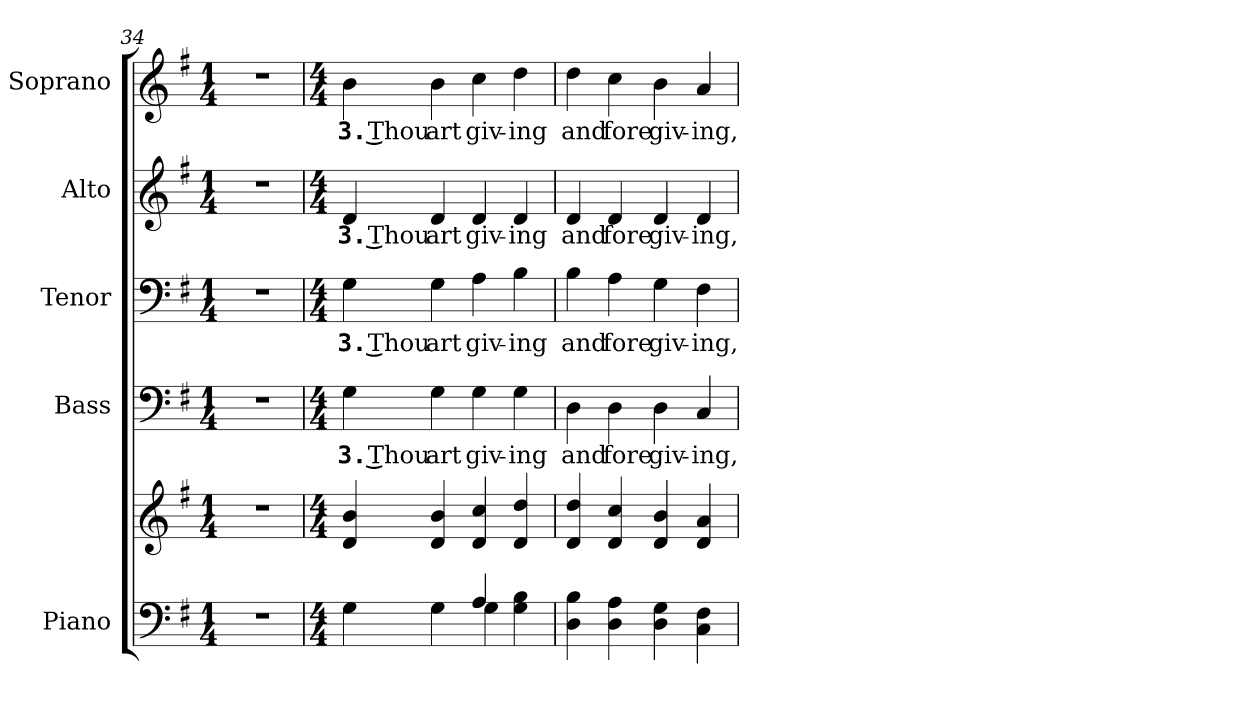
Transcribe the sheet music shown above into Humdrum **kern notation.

**kern	**kern	**kern	**text	**kern	**text	**kern	**text	**kern	**text
*part5	*part5	*part4	*part4	*part3	*part3	*part2	*part2	*part1	*part1
*staff6	*staff5	*staff4	*staff4	*staff3	*staff3	*staff2	*staff2	*staff1	*staff1
*I"Piano	*	*I"Bass	*	*I"Tenor	*	*I"Alto	*	*I"Soprano	*
*I'Pno.	*	*I'B.	*	*I'T.	*	*I'A.	*	*I'S.	*
*clefF4	*clefG2	*clefF4	*	*clefF4	*	*clefG2	*	*clefG2	*
*k[f#]	*k[f#]	*k[f#]	*	*k[f#]	*	*k[f#]	*	*k[f#]	*
*G:	*G:	*G:	*	*G:	*	*G:	*	*G:	*
*M1/4	*M1/4	*M1/4	*	*M1/4	*	*M1/4	*	*M1/4	*
=34	=34	=34	=34	=34	=34	=34	=34	=34	=34
!LO:N:vis=1	!LO:N:vis=1	!LO:N:vis=1	!	!LO:N:vis=1	!	!LO:N:vis=1	!	!LO:N:vis=1	!
4r	4r	4r	.	4r	.	4r	.	4r	.
!!LO:PB:g=z
=35	=35	=35	=35	=35	=35	=35	=35	=35	=35
*M4/4	*M4/4	*M4/4	*	*M4/4	*	*M4/4	*	*M4/4	*
*^	*	*	*	*	*	*	*	*	*
!	!	!	!	!LO:LY:b:color=#000000	!	!	!	!	!	!
!	!	!	!	!	!	!LO:LY:b:color=#000000	!	!	!	!
!	!	!	!	!	!	!	!	!LO:LY:b:color=#000000	!	!
!	!	!	!	!	!	!	!	!	!	!LO:LY:b:color=#000000
4Gi\	2ryy	4di/ 4bi	4Gi\	3. Thou	4Gi\	3. Thou	4di/	3. Thou	4bi\	3. Thou
!	!	!	!	!LO:LY:b:color=#000000	!	!	!	!	!	!
!	!	!	!	!	!	!LO:LY:b:color=#000000	!	!	!	!
!	!	!	!	!	!	!	!	!LO:LY:b:color=#000000	!	!
!	!	!	!	!	!	!	!	!	!	!LO:LY:b:color=#000000
4Gi\	.	4di/ 4bi	4Gi\	art	4Gi\	art	4di/	art	4bi\	art
!	!	!	!	!LO:LY:b:color=#000000	!	!	!	!	!	!
!	!	!	!	!	!	!LO:LY:b:color=#000000	!	!	!	!
!	!	!	!	!	!	!	!	!LO:LY:b:color=#000000	!	!
!	!	!	!	!	!	!	!	!	!	!LO:LY:b:color=#000000
4Ai/	4Gi\	4di/ 4cci	4Gi\	giv-	4Ai\	giv-	4di/	giv-	4cci\	giv-
!	!	!	!	!LO:LY:b:color=#000000	!	!	!	!	!	!
!	!	!	!	!	!	!LO:LY:b:color=#000000	!	!	!	!
!	!	!	!	!	!	!	!	!LO:LY:b:color=#000000	!	!
!	!	!	!	!	!	!	!	!	!	!LO:LY:b:color=#000000
4Gi\ 4Bi	4ryy	4di/ 4ddi	4Gi\	-ing	4Bi\	-ing	4di/	-ing	4ddi\	-ing
*v	*v	*	*	*	*	*	*	*	*	*
=36	=36	=36	=36	=36	=36	=36	=36	=36	=36
*^	*	*	*	*	*	*	*	*	*
!	!	!	!	!LO:LY:b:color=#000000	!	!	!	!	!	!
*v	*v	*	*	*	*	*	*	*	*	*
*^	*	*	*	*	*	*	*	*	*
!	!	!	!	!	!	!LO:LY:b:color=#000000	!	!	!	!
*v	*v	*	*	*	*	*	*	*	*	*
*^	*	*	*	*	*	*	*	*	*
!	!	!	!	!	!	!	!	!LO:LY:b:color=#000000	!	!
*v	*v	*	*	*	*	*	*	*	*	*
*^	*	*	*	*	*	*	*	*	*
!	!	!	!	!	!	!	!	!	!	!LO:LY:b:color=#000000
*v	*v	*	*	*	*	*	*	*	*	*
4Di\ 4Bi	4di/ 4ddi	4Di\	and	4Bi\	and	4di/	and	4ddi\	and
!	!	!	!LO:LY:b:color=#000000	!	!	!	!	!	!
!	!	!	!	!	!LO:LY:b:color=#000000	!	!	!	!
!	!	!	!	!	!	!	!LO:LY:b:color=#000000	!	!
!	!	!	!	!	!	!	!	!	!LO:LY:b:color=#000000
4Di\ 4Ai	4di/ 4cci	4Di\	fore	4Ai\	fore	4di/	fore	4cci\	fore
!	!	!	!LO:LY:b:color=#000000	!	!	!	!	!	!
!	!	!	!	!	!LO:LY:b:color=#000000	!	!	!	!
!	!	!	!	!	!	!	!LO:LY:b:color=#000000	!	!
!	!	!	!	!	!	!	!	!	!LO:LY:b:color=#000000
4Di\ 4Gi	4di/ 4bi	4Di\	giv-	4Gi\	giv-	4di/	giv-	4bi\	giv-
!	!	!	!LO:LY:b:color=#000000	!	!	!	!	!	!
!	!	!	!	!	!LO:LY:b:color=#000000	!	!	!	!
!	!	!	!	!	!	!	!LO:LY:b:color=#000000	!	!
!	!	!	!	!	!	!	!	!	!LO:LY:b:color=#000000
4Ci\ 4F#i	4di/ 4ai	4Ci/	-ing,	4F#i\	-ing,	4di/	-ing,	4ai/	-ing,
=	=	=	=	=	=	=	=	=	=
*-	*-	*-	*-	*-	*-	*-	*-	*-	*-
